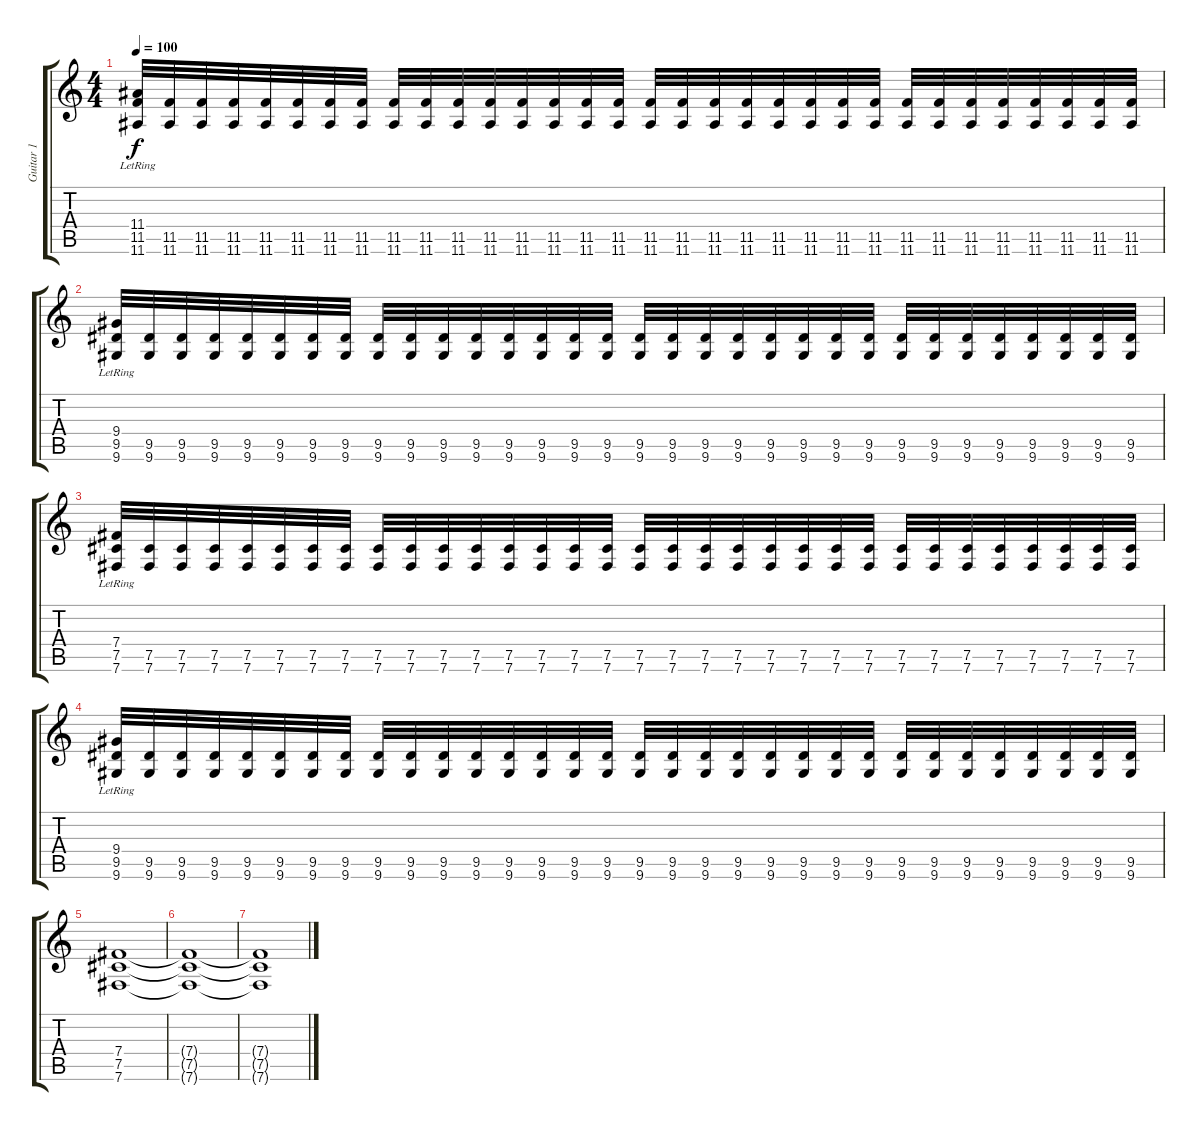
\track ("Guitar 1" "Guitar 1") {instrument distortionguitar}
\staff {score tabs}
\tuning (Db4 Ab3 E3 B2 Gb2 B1) {hide}
\ts (4 4)
\tempo 100
\clef g2
\ks c
(11.4{lr} 11.5 11.6).32{dy f} (11.5 11.6).32 (11.5 11.6).32 (11.5 11.6).32 (11.5 11.6).32 (11.5 11.6).32 (11.5 11.6).32 (11.5 11.6).32 (11.5 11.6).32 (11.5 11.6).32 (11.5 11.6).32 (11.5 11.6).32 (11.5 11.6).32 (11.5 11.6).32 (11.5 11.6).32 (11.5 11.6).32 (11.5 11.6).32 (11.5 11.6).32 (11.5 11.6).32 (11.5 11.6).32 (11.5 11.6).32 (11.5 11.6).32 (11.5 11.6).32 (11.5 11.6).32 (11.5 11.6).32 (11.5 11.6).32 (11.5 11.6).32 (11.5 11.6).32 (11.5 11.6).32 (11.5 11.6).32 (11.5 11.6).32 (11.5 11.6).32 |
(9.4{lr} 9.5 9.6).32 (9.5 9.6).32 (9.5 9.6).32 (9.5 9.6).32 (9.5 9.6).32 (9.5 9.6).32 (9.5 9.6).32 (9.5 9.6).32 (9.5 9.6).32 (9.5 9.6).32 (9.5 9.6).32 (9.5 9.6).32 (9.5 9.6).32 (9.5 9.6).32 (9.5 9.6).32 (9.5 9.6).32 (9.5 9.6).32 (9.5 9.6).32 (9.5 9.6).32 (9.5 9.6).32 (9.5 9.6).32 (9.5 9.6).32 (9.5 9.6).32 (9.5 9.6).32 (9.5 9.6).32 (9.5 9.6).32 (9.5 9.6).32 (9.5 9.6).32 (9.5 9.6).32 (9.5 9.6).32 (9.5 9.6).32 (9.5 9.6).32 |
(7.4{lr} 7.5 7.6).32 (7.5 7.6).32 (7.5 7.6).32 (7.5 7.6).32 (7.5 7.6).32 (7.5 7.6).32 (7.5 7.6).32 (7.5 7.6).32 (7.5 7.6).32 (7.5 7.6).32 (7.5 7.6).32 (7.5 7.6).32 (7.5 7.6).32 (7.5 7.6).32 (7.5 7.6).32 (7.5 7.6).32 (7.5 7.6).32 (7.5 7.6).32 (7.5 7.6).32 (7.5 7.6).32 (7.5 7.6).32 (7.5 7.6).32 (7.5 7.6).32 (7.5 7.6).32 (7.5 7.6).32 (7.5 7.6).32 (7.5 7.6).32 (7.5 7.6).32 (7.5 7.6).32 (7.5 7.6).32 (7.5 7.6).32 (7.5 7.6).32 |
(9.4{lr} 9.5 9.6).32 (9.5 9.6).32 (9.5 9.6).32 (9.5 9.6).32 (9.5 9.6).32 (9.5 9.6).32 (9.5 9.6).32 (9.5 9.6).32 (9.5 9.6).32 (9.5 9.6).32 (9.5 9.6).32 (9.5 9.6).32 (9.5 9.6).32 (9.5 9.6).32 (9.5 9.6).32 (9.5 9.6).32 (9.5 9.6).32 (9.5 9.6).32 (9.5 9.6).32 (9.5 9.6).32 (9.5 9.6).32 (9.5 9.6).32 (9.5 9.6).32 (9.5 9.6).32 (9.5 9.6).32 (9.5 9.6).32 (9.5 9.6).32 (9.5 9.6).32 (9.5 9.6).32 (9.5 9.6).32 (9.5 9.6).32 (9.5 9.6).32 |
(7.4 7.5 7.6).1 |
(7.4{t} 7.5{t} 7.6{t}).1{volume 0} |
(7.4{t} 7.5{t} 7.6{t}).1
